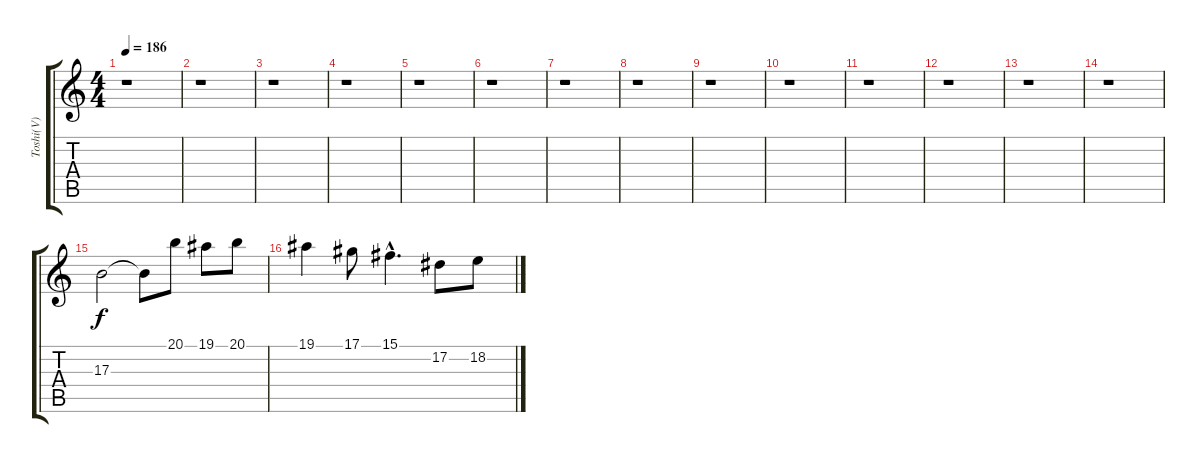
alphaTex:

\track ("Toshi(V)" "Toshi(V)") {instrument tenorsax}
\staff {score tabs}
\tuning (Eb4 Bb3 Gb3 Db3 Ab2 Eb2) {hide}
\ts (4 4)
\tempo 186
\clef g2
\ks c
r.1{dy f} |
r.1 |
r.1 |
r.1 |
r.1 |
r.1 |
r.1 |
r.1 |
r.1 |
r.1 |
r.1 |
r.1 |
r.1 |
r.1 |
17.3.2 17.3{t}.8 20.1.8 19.1.8 20.1.8 |
19.1.4 17.1.8 15.1{hac}.4{d} 17.2.8 18.2.8
